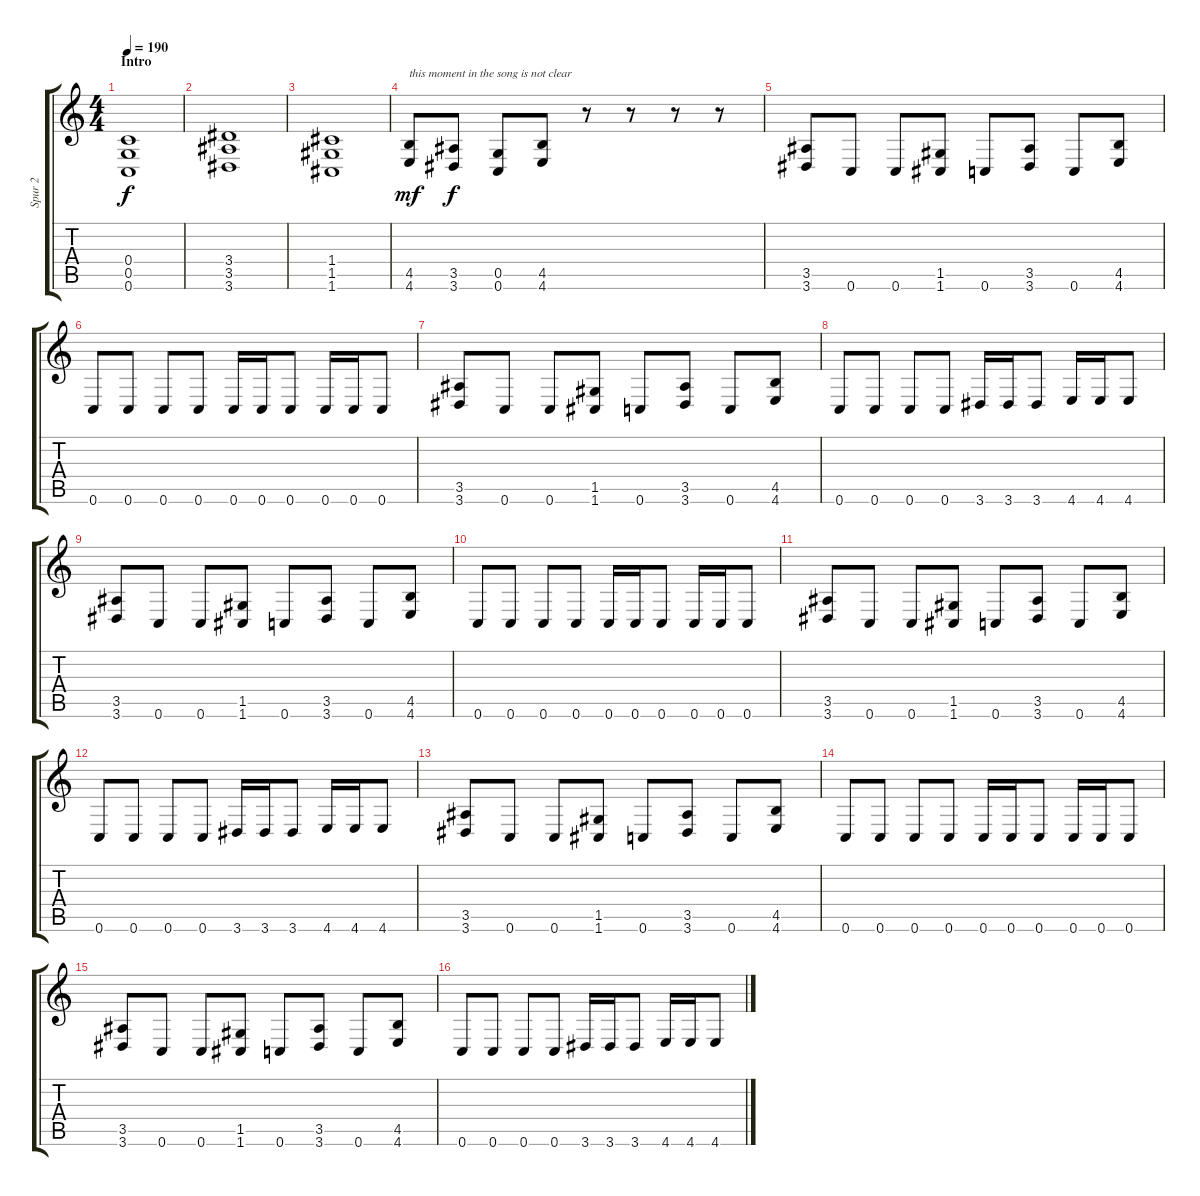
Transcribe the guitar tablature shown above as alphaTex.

\track ("Spur 2" "Spur 2") {instrument distortionguitar}
\staff {score tabs}
\tuning (D4 A3 F3 C3 G2 C2) {hide}
\ts (4 4)
\section ("" "Intro")
\tempo 190
\clef g2
\ks c
(0.4 0.5 0.6).1{dy f instrument distortionguitar} |
(3.4 3.5 3.6).1 |
(1.4 1.5 1.6).1 |
(4.5 4.6).8{txt "this moment in the song is not clear" dy mf} (3.5 3.6).8{dy f} (0.5 0.6).8 (4.5 4.6).8 r.8 r.8 r.8 r.8 |
(3.5 3.6).8 0.6.8 0.6.8 (1.5 1.6).8 0.6.8 (3.5 3.6).8 0.6.8 (4.5 4.6).8 |
0.6.8 0.6.8 0.6.8 0.6.8 0.6.16 0.6.16 0.6.8 0.6.16 0.6.16 0.6.8 |
(3.5 3.6).8 0.6.8 0.6.8 (1.5 1.6).8 0.6.8 (3.5 3.6).8 0.6.8 (4.5 4.6).8 |
0.6.8 0.6.8 0.6.8 0.6.8 3.6.16 3.6.16 3.6.8 4.6.16 4.6.16 4.6.8 |
(3.5 3.6).8 0.6.8 0.6.8 (1.5 1.6).8 0.6.8 (3.5 3.6).8 0.6.8 (4.5 4.6).8 |
0.6.8 0.6.8 0.6.8 0.6.8 0.6.16 0.6.16 0.6.8 0.6.16 0.6.16 0.6.8 |
(3.5 3.6).8 0.6.8 0.6.8 (1.5 1.6).8 0.6.8 (3.5 3.6).8 0.6.8 (4.5 4.6).8 |
0.6.8 0.6.8 0.6.8 0.6.8 3.6.16 3.6.16 3.6.8 4.6.16 4.6.16 4.6.8 |
(3.5 3.6).8 0.6.8 0.6.8 (1.5 1.6).8 0.6.8 (3.5 3.6).8 0.6.8 (4.5 4.6).8 |
0.6.8 0.6.8 0.6.8 0.6.8 0.6.16 0.6.16 0.6.8 0.6.16 0.6.16 0.6.8 |
(3.5 3.6).8 0.6.8 0.6.8 (1.5 1.6).8 0.6.8 (3.5 3.6).8 0.6.8 (4.5 4.6).8 |
0.6.8 0.6.8 0.6.8 0.6.8 3.6.16 3.6.16 3.6.8 4.6.16 4.6.16 4.6.8
